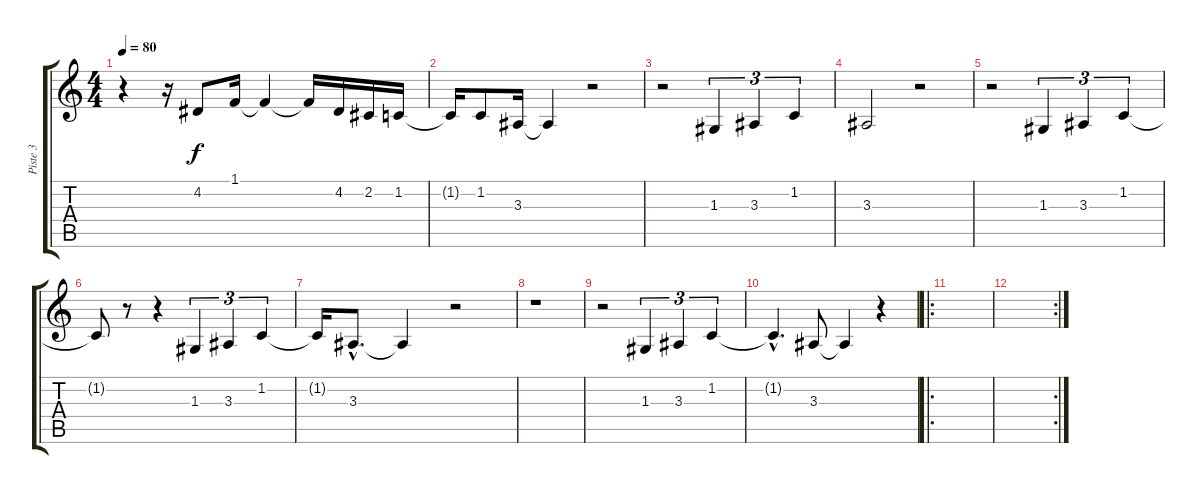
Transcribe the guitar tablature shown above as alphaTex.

\track ("Piste 3" "Piste 3") {instrument oboe}
\staff {score tabs}
\tuning (E4 B3 G3 D3 A2 E2) {hide}
\ts (4 4)
\tempo 80
\clef g2
\ks c
r.4{dy f} r.16 4.2.8 1.1.16 1.1{t}.4 1.1{t}.16 4.2.16 2.2.16 1.2.16 |
1.2{t}.16 1.2.8 3.3.16 3.3{t}.4 r.2 |
r.2 1.3.4{tu (3 2)} 3.3.4{tu (3 2)} 1.2.4{tu (3 2)} |
3.3.2 r.2 |
r.2 1.3.4{tu (3 2)} 3.3.4{tu (3 2)} 1.2.4{tu (3 2)} |
1.2{t}.8 r.8 r.4 1.3.4{tu (3 2)} 3.3.4{tu (3 2)} 1.2.4{tu (3 2)} |
1.2{t}.16 3.3{hac}.8{d} 3.3{t}.4 r.2 |
r.1 |
r.2 1.3.4{tu (3 2)} 3.3.4{tu (3 2)} 1.2.4{tu (3 2)} |
1.2{hac t}.4{d} 3.3.8 3.3{t}.4 r.4 |
\ro
|
\rc 2
